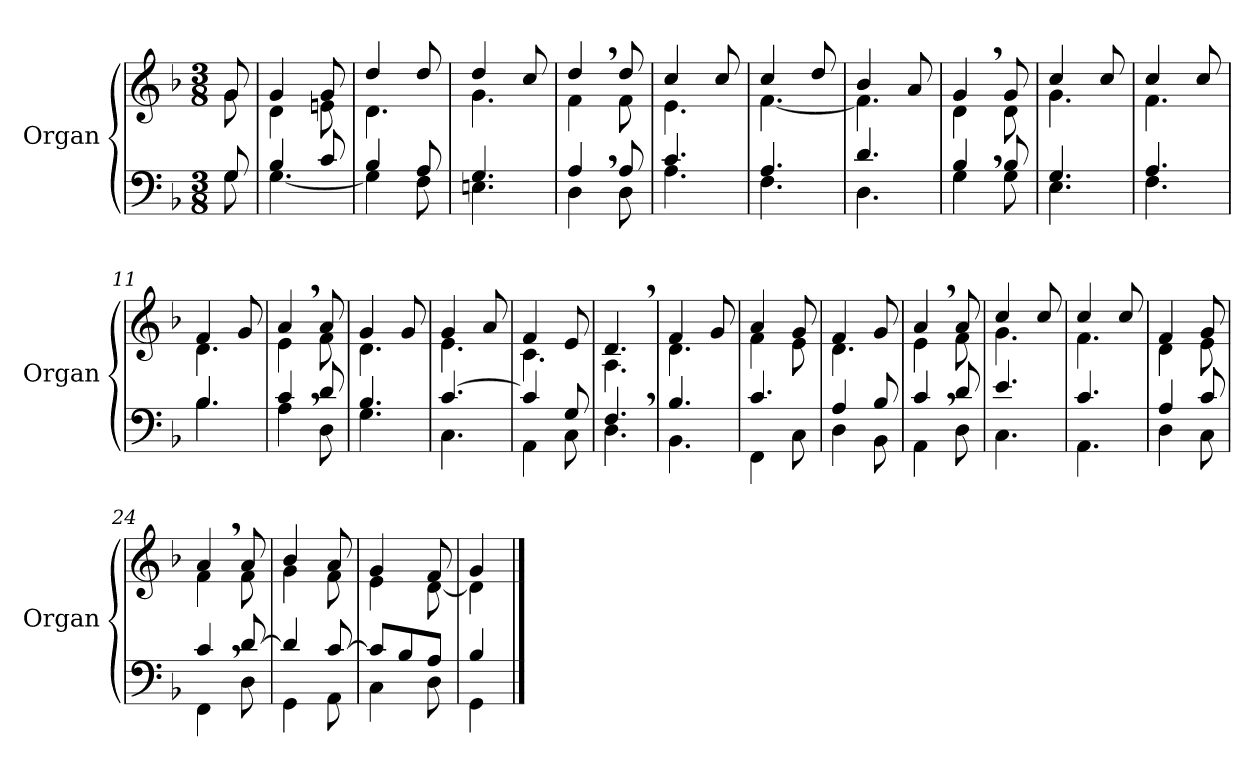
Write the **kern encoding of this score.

**kern	**kern
*part1	*part1
*staff2	*staff1
*I"Organ	*
*I'Organ	*
*clefF4	*clefG2
*k[b-]	*k[b-]
*M3/8	*M3/8
=	=
*^	*^
8G/	8G\	8g/	8g\
=1	=1	=1	=1
4B-/	[<4.G\	4g/	4d\
8c/	.	8g/	8eni\
=2	=2	=2	=2
4B-/	4G\]	4dd/	4.d\
8A/	8F\	8dd/	.
=3	=3	=3	=3
4.G/	4.Eni\	4dd/	4.g\
.	.	8cc/	.
=4	=4	=4	=4
4A,/	4D\	4dd,/	4f\
8A/	8D\	8dd/	8f\
=5	=5	=5	=5
4.c/	4.A\	4cc/	4.e\
.	.	8cc/	.
=6	=6	=6	=6
4.A/	4.F\	4cc/	[<4.f\
.	.	8dd/	.
=7	=7	=7	=7
4.d/	4.D\	4b-/	4.f\]
.	.	8a/	.
=8	=8	=8	=8
4B-,/	4G\	4g,/	4d\
8B-/	8G\	8g/	8d\
=9	=9	=9	=9
4.G/	4.E\	4cc/	4.g\
.	.	8cc/	.
=10	=10	=10	=10
4.A/	4.F\	4cc/	4.f\
.	.	8cc/	.
=11	=11	=11	=11
4.B-/	4.B-\	4f/	4.d\
.	.	8g/	.
=12	=12	=12	=12
4c,/	4A\	4a,/	4e\
8d/	8D\	8a/	8f\
=13	=13	=13	=13
4.B-/	4.G\	4g/	4.d\
.	.	8g/	.
=14	=14	=14	=14
[>4.c/	4.C\	4g/	4.e\
.	.	8a/	.
=15	=15	=15	=15
4c/]	4AA\	4f/	4.c\
8G/	8C\	8e/	.
=16	=16	=16	=16
4.F,/	4.D\	4.d,/	4.A\
=17	=17	=17	=17
4.B-/	4.BB-\	4f/	4.d\
.	.	8g/	.
=18	=18	=18	=18
4.c/	4FF\	4a/	4f\
.	8C\	8g/	8e\
=19	=19	=19	=19
4A/	4D\	4f/	4.d\
8B-/	8BB-\	8g/	.
=20	=20	=20	=20
4c,/	4AA\	4a,/	4e\
8d/	8D\	8a/	8f\
=21	=21	=21	=21
4.e/	4.C\	4cc/	4.g\
.	.	8cc/	.
=22	=22	=22	=22
4.c/	4.AA\	4cc/	4.f\
.	.	8cc/	.
=23	=23	=23	=23
4A/	4D\	4f/	4d\
8c/	8C\	8g/	8e\
=24	=24	=24	=24
4c,/	4FF\	4a,/	4f\
[>8d/	8D\	8a/	8f\
=25	=25	=25	=25
4d/]	4GG\	4b-/	4g\
[>8c/	8AA\	8a/	8f\
=26	=26	=26	=26
8c/L]	4C\	4g/	4e\
8B-/	.	.	.
8A/J	8D\	8f/	[<8d\
=27	=27	=27	=27
4B-/	4GG\	4g/	4d\]
*v	*v	*	*
*	*v	*v
==	==
*-	*-
